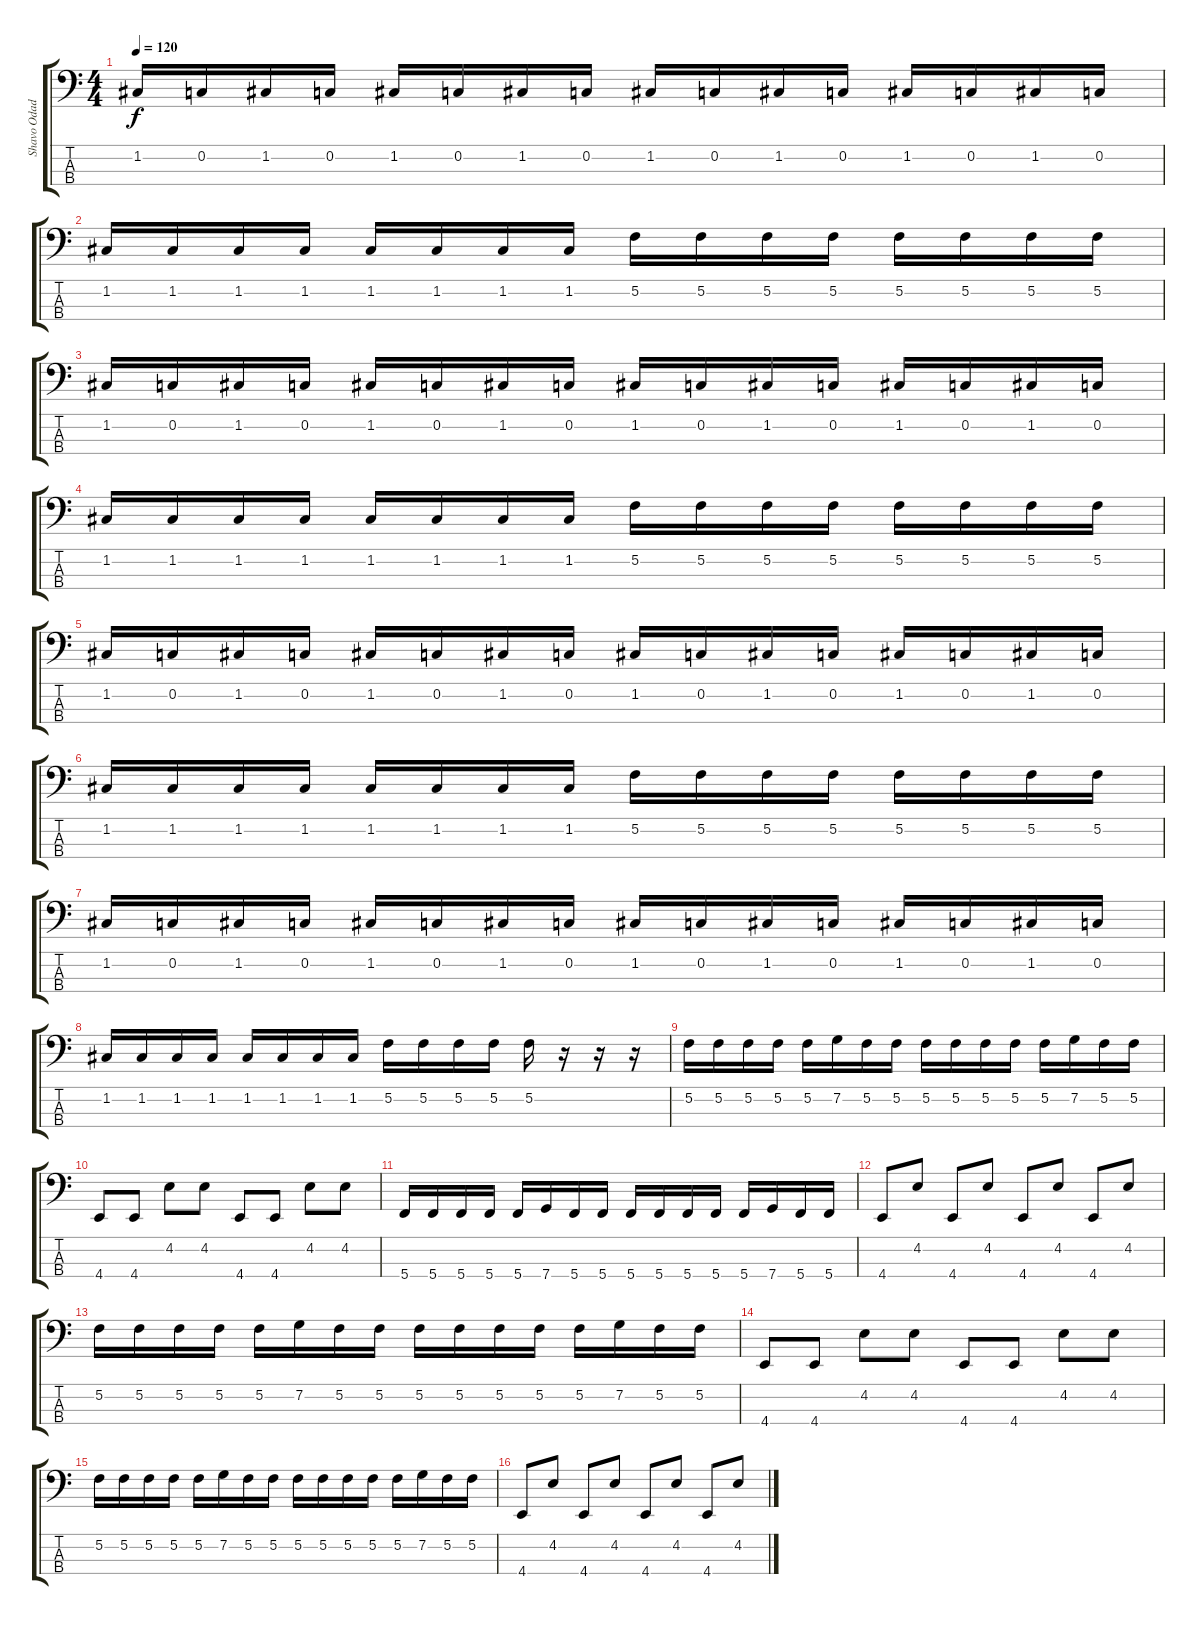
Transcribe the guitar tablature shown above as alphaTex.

\track ("Shavo Odadjian" "Shavo Odad") {instrument electricbasspick}
\staff {score tabs}
\tuning (F2 C2 G1 C1) {hide}
\ts (4 4)
\tempo 120
\clef f4
\ks c
1.2.16{dy f instrument electricbasspick} 0.2.16 1.2.16 0.2.16 1.2.16 0.2.16 1.2.16 0.2.16 1.2.16 0.2.16 1.2.16 0.2.16 1.2.16 0.2.16 1.2.16 0.2.16 |
1.2.16 1.2.16 1.2.16 1.2.16 1.2.16 1.2.16 1.2.16 1.2.16 5.2.16 5.2.16 5.2.16 5.2.16 5.2.16 5.2.16 5.2.16 5.2.16 |
1.2.16 0.2.16 1.2.16 0.2.16 1.2.16 0.2.16 1.2.16 0.2.16 1.2.16 0.2.16 1.2.16 0.2.16 1.2.16 0.2.16 1.2.16 0.2.16 |
1.2.16 1.2.16 1.2.16 1.2.16 1.2.16 1.2.16 1.2.16 1.2.16 5.2.16 5.2.16 5.2.16 5.2.16 5.2.16 5.2.16 5.2.16 5.2.16 |
1.2.16 0.2.16 1.2.16 0.2.16 1.2.16 0.2.16 1.2.16 0.2.16 1.2.16 0.2.16 1.2.16 0.2.16 1.2.16 0.2.16 1.2.16 0.2.16 |
1.2.16 1.2.16 1.2.16 1.2.16 1.2.16 1.2.16 1.2.16 1.2.16 5.2.16 5.2.16 5.2.16 5.2.16 5.2.16 5.2.16 5.2.16 5.2.16 |
1.2.16 0.2.16 1.2.16 0.2.16 1.2.16 0.2.16 1.2.16 0.2.16 1.2.16 0.2.16 1.2.16 0.2.16 1.2.16 0.2.16 1.2.16 0.2.16 |
1.2.16 1.2.16 1.2.16 1.2.16 1.2.16 1.2.16 1.2.16 1.2.16 5.2.16 5.2.16 5.2.16 5.2.16 5.2.16 r.16 r.16 r.16 |
5.2.16 5.2.16 5.2.16 5.2.16 5.2.16 7.2.16 5.2.16 5.2.16 5.2.16 5.2.16 5.2.16 5.2.16 5.2.16 7.2.16 5.2.16 5.2.16 |
4.4.8 4.4.8 4.2.8 4.2.8 4.4.8 4.4.8 4.2.8 4.2.8 |
5.4.16 5.4.16 5.4.16 5.4.16 5.4.16 7.4.16 5.4.16 5.4.16 5.4.16 5.4.16 5.4.16 5.4.16 5.4.16 7.4.16 5.4.16 5.4.16 |
4.4.8 4.2.8 4.4.8 4.2.8 4.4.8 4.2.8 4.4.8 4.2.8 |
5.2.16 5.2.16 5.2.16 5.2.16 5.2.16 7.2.16 5.2.16 5.2.16 5.2.16 5.2.16 5.2.16 5.2.16 5.2.16 7.2.16 5.2.16 5.2.16 |
4.4.8 4.4.8 4.2.8 4.2.8 4.4.8 4.4.8 4.2.8 4.2.8 |
5.2.16 5.2.16 5.2.16 5.2.16 5.2.16 7.2.16 5.2.16 5.2.16 5.2.16 5.2.16 5.2.16 5.2.16 5.2.16 7.2.16 5.2.16 5.2.16 |
4.4.8 4.2.8 4.4.8 4.2.8 4.4.8 4.2.8 4.4.8 4.2.8
